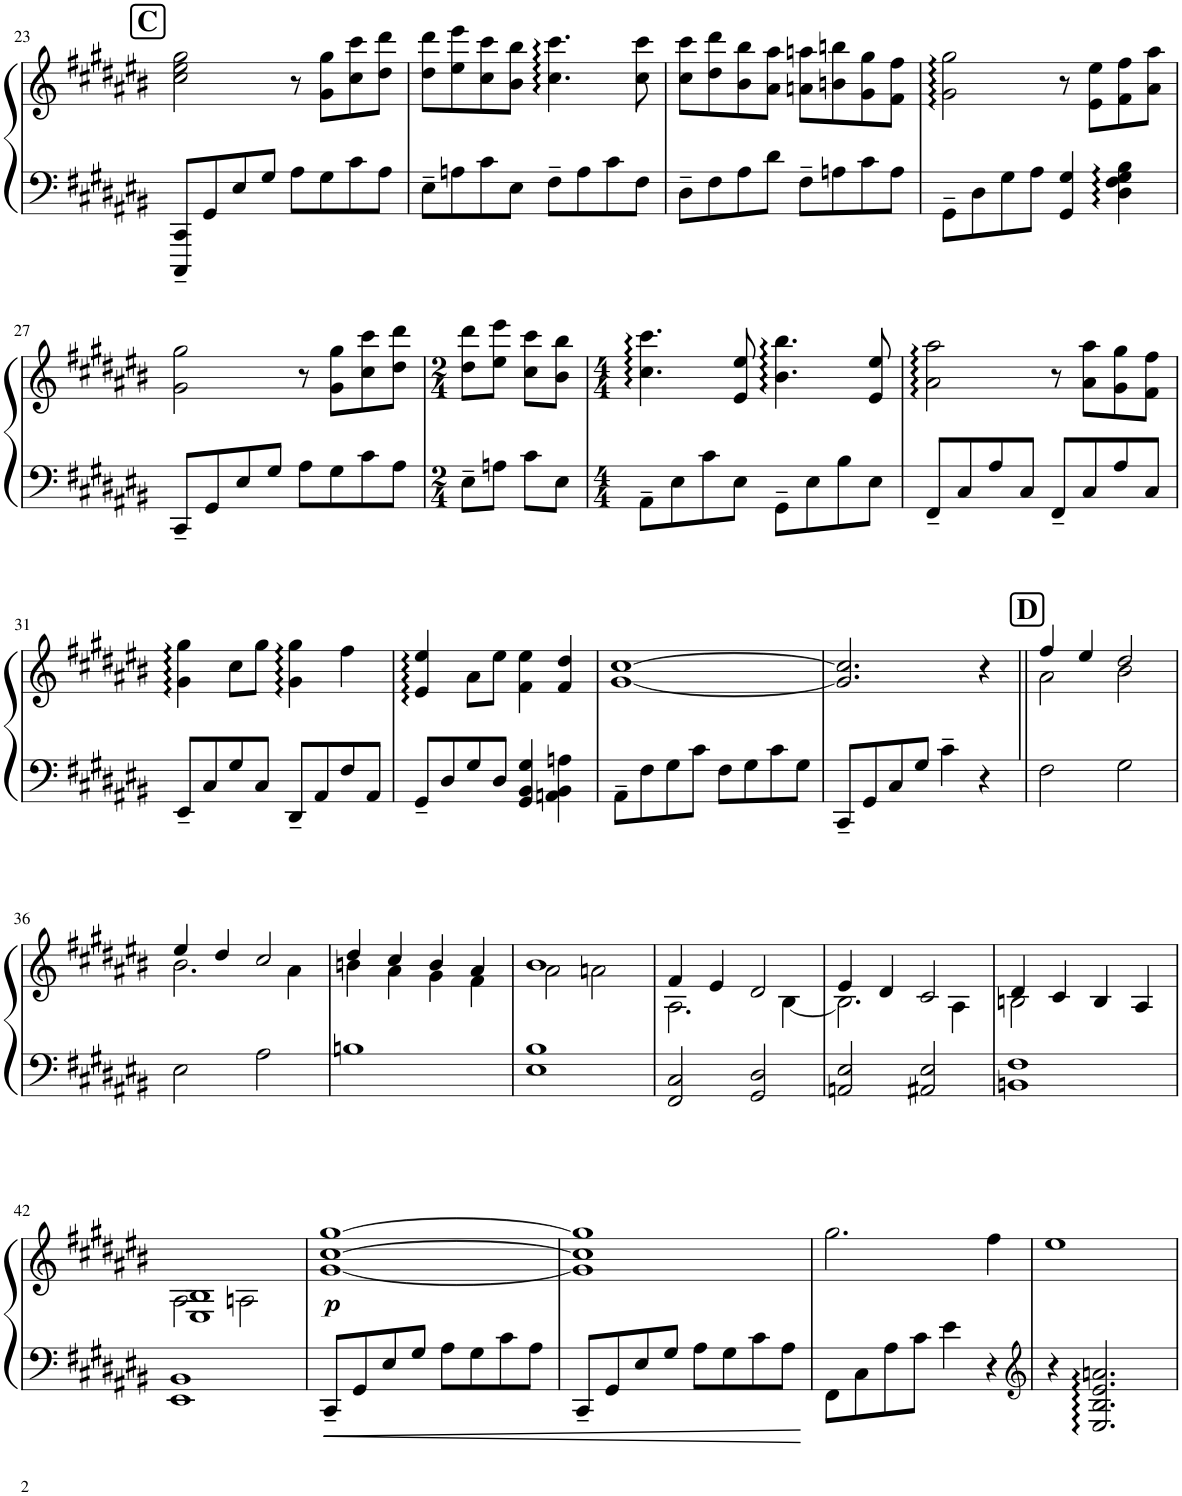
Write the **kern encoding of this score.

**kern	**kern	**dynam
*part1	*part1	*part1
*staff2	*staff1	*staff1/2
*I"Piano	*	*
*I'Pno.	*	*
!!LO:PB:g=z
*clefF4	*clefG2	*
*k[f#c#g#d#a#e#b#]	*k[f#c#g#d#a#e#b#]	*
*M4/4	*M4/4	*
!!LO:REH:place=s1:a:B:cj:fs=14:t=C
=23	=23	=23
8CCC#/~ 8CC#/~L	2cc#\ 2ee#\ 2gg#\	.
8GG#/	.	.
8E#/	.	.
8G#/J	.	.
8A#\L	8r	.
8G#\	8g#\ 8gg#\L	.
8c#\	8cc#\ 8ccc#\	.
8A#\J	8dd#\ 8ddd#\J	.
=24	=24	=24
8E#~\L	8dd#\ 8ddd#\L	.
8An\	8ee#\ 8eee#\	.
8c#\	8cc#\ 8ccc#\	.
8E#\J	8b#\ 8bb#\J	.
8F#~\L	4.cc#\ 4.ccc#\	.
8A\	.	.
8c#\	.	.
8F#\J	8cc#\ 8ccc#\	.
=25	=25	=25
8D#~\L	8cc#\ 8ccc#\L	.
8F#\	8dd#\ 8ddd#\	.
8A#\	8b#\ 8bb#\	.
8d#\J	8a#\ 8aa#\J	.
8F#~\L	8an\ 8aan\L	.
8An\	8bn\ 8bbn\	.
8c#\	8g#\ 8gg#\	.
8A\J	8f#\ 8ff#\J	.
=26	=26	=26
8GG#~\L	2g#\ 2gg#\	.
8D#\	.	.
8G#\	.	.
8A#\J	.	.
4GG#/ 4G#/	8r	.
.	8e#\ 8ee#\L	.
4D#\ 4F#\ 4G#\ 4B#\	8f#\ 8ff#\	.
.	8a#\ 8aa#\J	.
!!LO:LB:g=z
=27	=27	=27
8CC#~/L	2g#\ 2gg#\	.
8GG#/	.	.
8E#/	.	.
8G#/J	.	.
8A#\L	8r	.
8G#\	8g#\ 8gg#\L	.
8c#\	8cc#\ 8ccc#\	.
8A#\J	8dd#\ 8ddd#\J	.
=28	=28	=28
*M2/4	*M2/4	*
8E#~\L	8dd#\ 8ddd#\L	.
8An\J	8ee#\ 8eee#\J	.
8c#\L	8cc#\ 8ccc#\L	.
8E#\J	8b#\ 8bb#\J	.
=29	=29	=29
*M4/4	*M4/4	*
8AA#~\L	4.cc#\ 4.ccc#\	.
8E#\	.	.
8c#\	.	.
8E#\J	8e#/ 8ee#/	.
8GG#~\L	4.b#\ 4.bb#\	.
8E#\	.	.
8B#\	.	.
8E#\J	8e#/ 8ee#/	.
=30	=30	=30
8FF#~/L	2a#\ 2aa#\	.
8C#/	.	.
8A#/	.	.
8C#/J	.	.
8FF#~/L	8r	.
8C#/	8a#\ 8aa#\L	.
8A#/	8g#\ 8gg#\	.
8C#/J	8f#\ 8ff#\J	.
!!LO:LB:g=z
=31	=31	=31
8EE#~/L	4g#\ 4gg#\	.
8C#/	.	.
8G#/	8cc#\L	.
8C#/J	8gg#\J	.
8DD#~/L	4g#\ 4gg#\	.
8AA#/	.	.
8F#/	4ff#\	.
8AA#/J	.	.
=32	=32	=32
8GG#~/L	4e#/ 4ee#/	.
8D#/	.	.
8G#/	8a#\L	.
8D#/J	8ee#\J	.
4GG#/ 4BB#/ 4G#/	4f#\ 4ee#\	.
4AAn\ 4BB#\ 4An\	4f#/ 4dd#/	.
=33	=33	=33
8AA#~\L	[1g# [1cc#	.
8F#\	.	.
8G#\	.	.
8c#\J	.	.
8F#\L	.	.
8G#\	.	.
8c#\	.	.
8G#\J	.	.
=34	=34	=34
8CC#~/L	2.g#/] 2.cc#/]	.
8GG#/	.	.
8C#/	.	.
8G#/J	.	.
4c#~\	.	.
4r	4r	.
!!LO:REH:place=s1:a:B:cj:fs=14:t=D
=35||	=35||	=35||
*	*^	*
2F#\	4ff#/	2a#\	.
.	4ee#/	.	.
2G#\	2dd#/	2b#\	.
!!LO:LB:g=z	!!
=36	=36	=36	=36
2E#\	4ee#/	2.b#\	.
.	4dd#/	.	.
2A#\	2cc#/	.	.
.	.	4a#\	.
=37	=37	=37	=37
1Bn	4dd#/	4bn\	.
.	4cc#/	4a#\	.
.	4b/	4g#\	.
.	4a#/	4f#\	.
=38	=38	=38	=38
1E# 1B#	1b#	2a#\	.
.	.	2an\	.
=39	=39	=39	=39
2FF#/ 2C#/	4f#/	2.A#\	.
.	4e#/	.	.
2GG#/ 2D#/	2d#/	.	.
.	.	[4B#\	.
=40	=40	=40	=40
2AAn/ 2E#/	4e#/	2.B#\]	.
.	4d#/	.	.
2AA#X/ 2E#/	2c#/	.	.
.	.	4A#\	.
=41	=41	=41	=41
1BBn 1F#	4d#/	2Bn\	.
.	4c#/	.	.
.	4B/	2ryy	.
.	4A#/	.	.
!!LO:LB:g=z	!!
=42	=42	=42	=42
1EE# 1BB#	1E# 1B#	2A#\	.
.	.	2An\	.
=43	=43	=43	=43
!	!	!	!LO:DY:b
*	*v	*v	*
8CC#~/L	[1g# [1cc# [1gg#	p
8GG#/	.	.
8E#/	.	.
8G#/J	.	.
8A#\L	.	.
8G#\	.	.
8c#\	.	.
8A#\J	.	.
=44	=44	=44
8CC#~/L	1g#] 1cc#] 1gg#]	.
8GG#/	.	.
8E#/	.	.
8G#/J	.	.
8A#\L	.	.
8G#\	.	.
8c#\	.	.
8A#\J	.	.
=45	=45	=45
8FF#\L	2.gg#\	.
8C#\	.	.
8A#\	.	.
8c#\J	.	.
4e#\	.	.
4r	4ff#\	.
=46	=46	=46
*clefG2	*	*
4r	1ee#	.
2.E#/ 2.B#/ 2.e#/ 2.an/	.	.
=	=	=
*-	*-	*-
